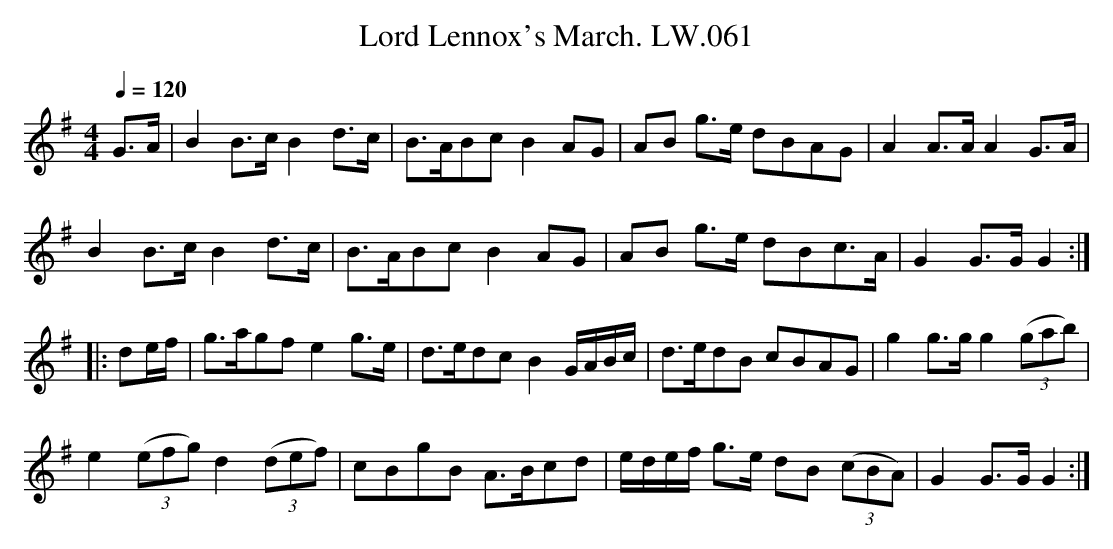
X:1
T:Lord Lennox's March. LW.061
M:4/4
Q:1/4=120
L:1/16
K:G
G3A | B4 B3c B4d3c | B3AB2c2 B4A2G2 | A2B2 g3e d2B2A2G2 | A4 A3A A4G3A |
B4B3c B4d3c | B3AB2c2 B4 A2G2 | A2B2 g3e d2B2c3A | G4G3G G4:|
|: d2ef | g3ag2f2 e4g3e | d3ed2c2 B4 GABc | d3ed2B2 c2B2A2G2 | g4g3gg4 ((3g2a2b2) |
e4 ((3e2f2g2) d4 ((3d2e2f2) | c2B2g2B2 A3Bc2d2 | edef g3e d2B2 ((3c2B2A2) | G4G3GG4:|
